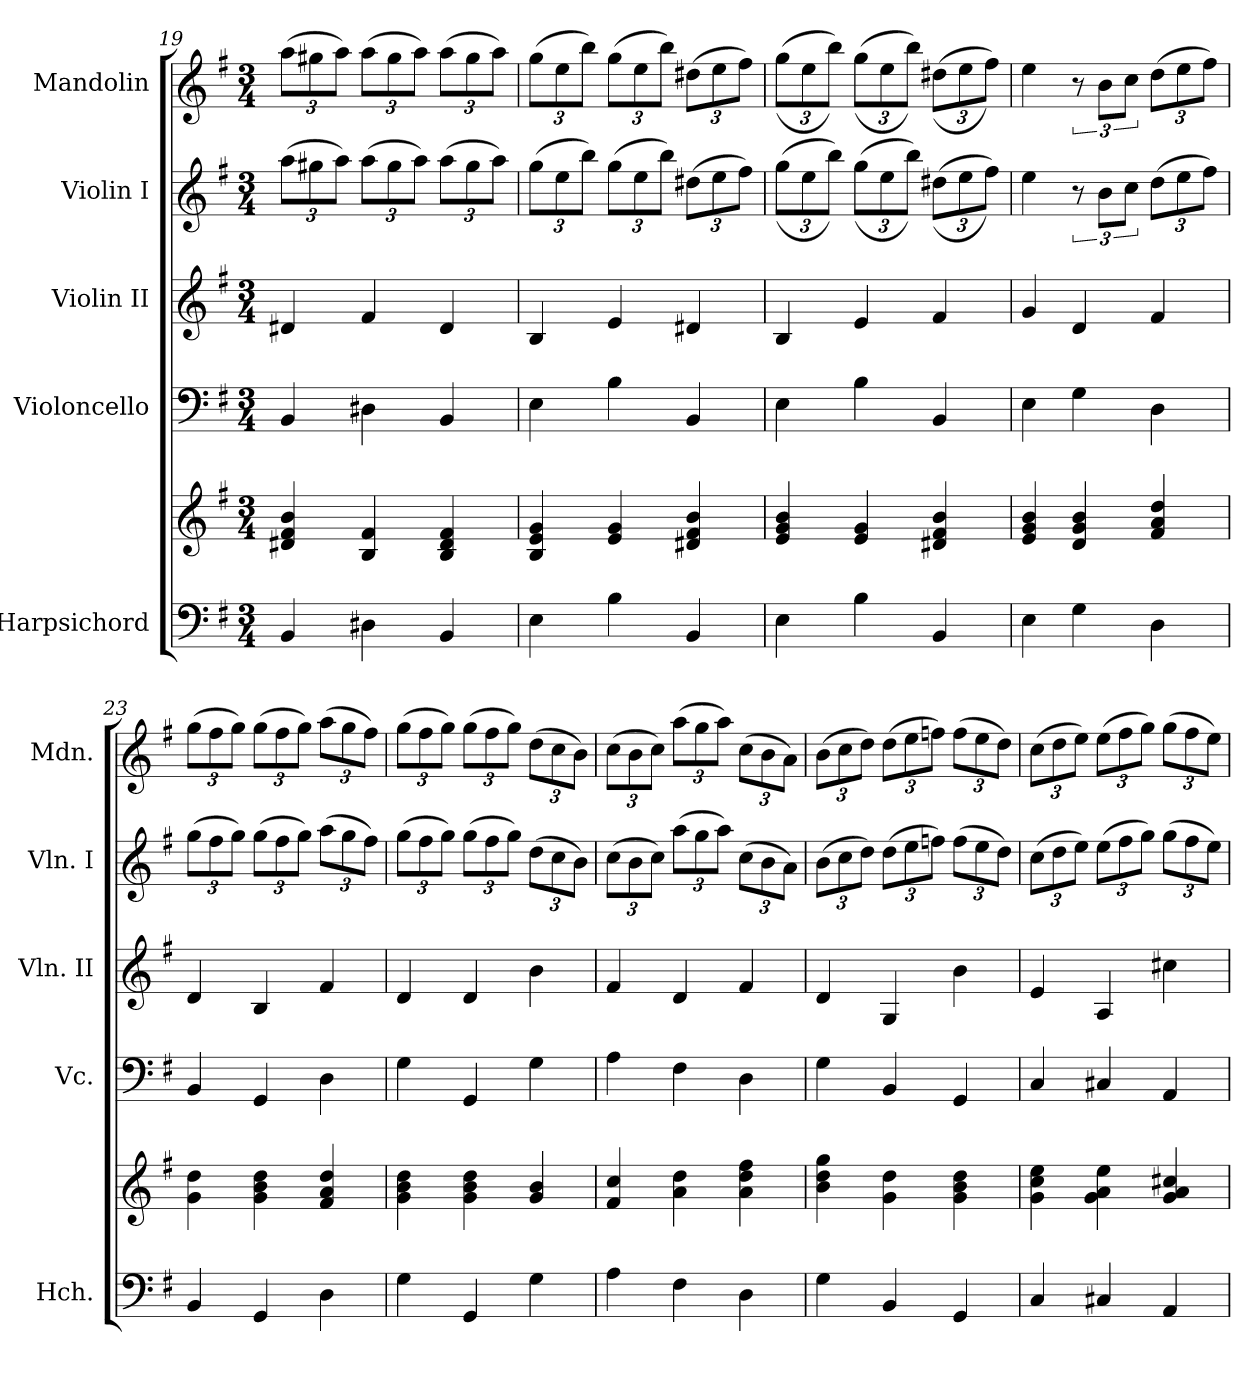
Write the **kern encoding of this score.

**kern	**kern	**kern	**kern	**kern	**kern
*part5	*part5	*part4	*part3	*part2	*part1
*staff6	*staff5	*staff4	*staff3	*staff2	*staff1
*I"Harpsichord	*	*I"Violoncello	*I"Violin II	*I"Violin I	*I"Mandolin
*I'Hch.	*	*I'Vc.	*I'Vln. II	*I'Vln. I	*I'Mdn.
*clefF4	*clefG2	*clefF4	*clefG2	*clefG2	*clefG2
*k[f#]	*k[f#]	*k[f#]	*k[f#]	*k[f#]	*k[f#]
*M3/4	*M3/4	*M3/4	*M3/4	*M3/4	*M3/4
*	*	*	*	*Xbrackettup	*Xbrackettup
=19	=19	=19	=19	=19	=19
4BB/	4d#X/ 4f#/ 4b/	4BB/	4d#X/	(>12aa\L	(>12aa\L
.	.	.	.	12gg#X\	12gg#X\
.	.	.	.	12aa\J)	12aa\J)
4D#X\	4B/ 4f#/	4D#X\	4f#/	(>12aa\L	(>12aa\L
.	.	.	.	12gg#\	12gg#\
.	.	.	.	12aa\J)	12aa\J)
4BB/	4B/ 4d#/ 4f#/	4BB/	4d#/	(>12aa\L	(>12aa\L
.	.	.	.	12gg#\	12gg#\
.	.	.	.	12aa\J)	12aa\J)
=20	=20	=20	=20	=20	=20
4E\	4B/ 4e/ 4g/	4E\	4B/	(>12gg\L	(>12gg\L
.	.	.	.	12ee\	12ee\
.	.	.	.	12bb\J)	12bb\J)
4B\	4e/ 4g/	4B\	4e/	(>12gg\L	(>12gg\L
.	.	.	.	12ee\	12ee\
.	.	.	.	12bb\J)	12bb\J)
4BB/	4d#X/ 4f#/ 4b/	4BB/	4d#X/	(>12dd#X\L	(>12dd#X\L
.	.	.	.	12ee\	12ee\
.	.	.	.	12ff#\J)	12ff#\J)
!!LO:PB:g=z
=21	=21	=21	=21	=21	=21
4E\	4e/ 4g/ 4b/	4E\	4B/	(>(>12gg\L	(>(>12gg\L
.	.	.	.	12ee\	12ee\
.	.	.	.	12bb\J))	12bb\J))
4B\	4e/ 4g/	4B\	4e/	(>(>12gg\L	(>(>12gg\L
.	.	.	.	12ee\	12ee\
.	.	.	.	12bb\J))	12bb\J))
4BB/	4d#X/ 4f#/ 4b/	4BB/	4f#/	(>(>12dd#X\L	(>(>12dd#X\L
.	.	.	.	12ee\	12ee\
.	.	.	.	12ff#\J))	12ff#\J))
=22	=22	=22	=22	=22	=22
4E\	4e/ 4g/ 4b/	4E\	4g/	4ee\	4ee\
*	*	*	*	*brackettup	*brackettup
4G\	4d/ 4g/ 4b/	4G\	4d/	12r	12r
.	.	.	.	12b\L	12b\L
.	.	.	.	12cc\J	12cc\J
*	*	*	*	*Xbrackettup	*Xbrackettup
4D\	4f#/ 4a/ 4dd/	4D\	4f#/	(>12dd\L	(>12dd\L
.	.	.	.	12ee\	12ee\
.	.	.	.	12ff#\J)	12ff#\J)
=23	=23	=23	=23	=23	=23
4BB/	4g\ 4dd\	4BB/	4d/	(>12gg\L	(>12gg\L
.	.	.	.	12ff#\	12ff#\
.	.	.	.	12gg\J)	12gg\J)
4GG/	4g\ 4b\ 4dd\	4GG/	4B/	(>12gg\L	(>12gg\L
.	.	.	.	12ff#\	12ff#\
.	.	.	.	12gg\J)	12gg\J)
4D\	4f#/ 4a/ 4dd/	4D\	4f#/	(>12aa\L	(>12aa\L
.	.	.	.	12gg\	12gg\
.	.	.	.	12ff#\J)	12ff#\J)
=24	=24	=24	=24	=24	=24
4G\	4g\ 4b\ 4dd\	4G\	4d/	(>12gg\L	(>12gg\L
.	.	.	.	12ff#\	12ff#\
.	.	.	.	12gg\J)	12gg\J)
4GG/	4g\ 4b\ 4dd\	4GG/	4d/	(>12gg\L	(>12gg\L
.	.	.	.	12ff#\	12ff#\
.	.	.	.	12gg\J)	12gg\J)
4G\	4g/ 4b/	4G\	4b\	(>12dd\L	(>12dd\L
.	.	.	.	12cc\	12cc\
.	.	.	.	12b\J)	12b\J)
=25	=25	=25	=25	=25	=25
4A\	4f#/ 4cc/	4A\	4f#/	(>12cc\L	(>12cc\L
.	.	.	.	12b\	12b\
.	.	.	.	12cc\J)	12cc\J)
4F#\	4a\ 4dd\	4F#\	4d/	(>12aa\L	(>12aa\L
.	.	.	.	12gg\	12gg\
.	.	.	.	12aa\J)	12aa\J)
4D\	4a\ 4dd\ 4ff#\	4D\	4f#/	(>12cc\L	(>12cc\L
.	.	.	.	12b\	12b\
.	.	.	.	12a\J)	12a\J)
!!LO:LB:g=z
=26	=26	=26	=26	=26	=26
4G\	4b\ 4dd\ 4gg\	4G\	4d/	(>12b\L	(>12b\L
.	.	.	.	12cc\	12cc\
.	.	.	.	12dd\J)	12dd\J)
4BB/	4g\ 4dd\	4BB/	4G/	(>12dd\L	(>12dd\L
.	.	.	.	12ee\	12ee\
.	.	.	.	12ffn\J)	12ffn\J)
4GG/	4g\ 4b\ 4dd\	4GG/	4b\	(>12ff\L	(>12ff\L
.	.	.	.	12ee\	12ee\
.	.	.	.	12dd\J)	12dd\J)
=27	=27	=27	=27	=27	=27
4C/	4g\ 4cc\ 4ee\	4C/	4e/	(>12cc\L	(>12cc\L
.	.	.	.	12dd\	12dd\
.	.	.	.	12ee\J)	12ee\J)
4C#X/	4g\ 4a\ 4ee\	4C#X/	4A/	(>12ee\L	(>12ee\L
.	.	.	.	12ff#\	12ff#\
.	.	.	.	12gg\J)	12gg\J)
4AA/	4g/ 4a/ 4cc#X/	4AA/	4cc#X\	(>12gg\L	(>12gg\L
.	.	.	.	12ff#\	12ff#\
.	.	.	.	12ee\J)	12ee\J)
=	=	=	=	=	=
*-	*-	*-	*-	*-	*-
